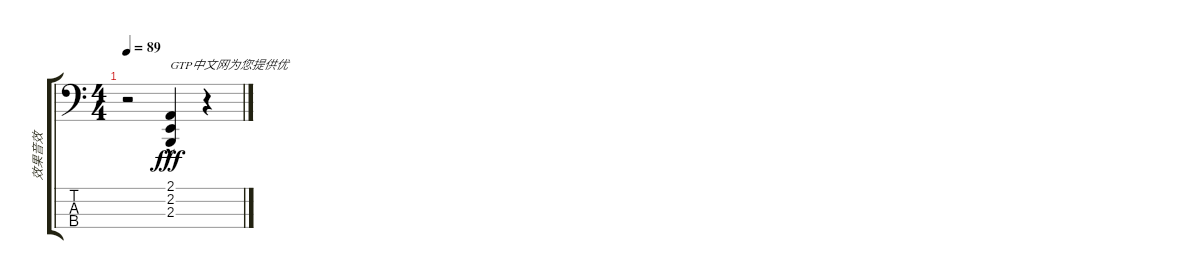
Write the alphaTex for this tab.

\track ("效果音效" "效果音效") {instrument gunshot}
\staff {score tabs}
\tuning (G2 D2 A1 E1) {hide}
\ts (4 4)
\tempo 89
\clef f4
\ks c
r.2{dy fff} (2.1 2.2{hac} 2.3).4{txt "GTP中文网为您提供优"} r.4
